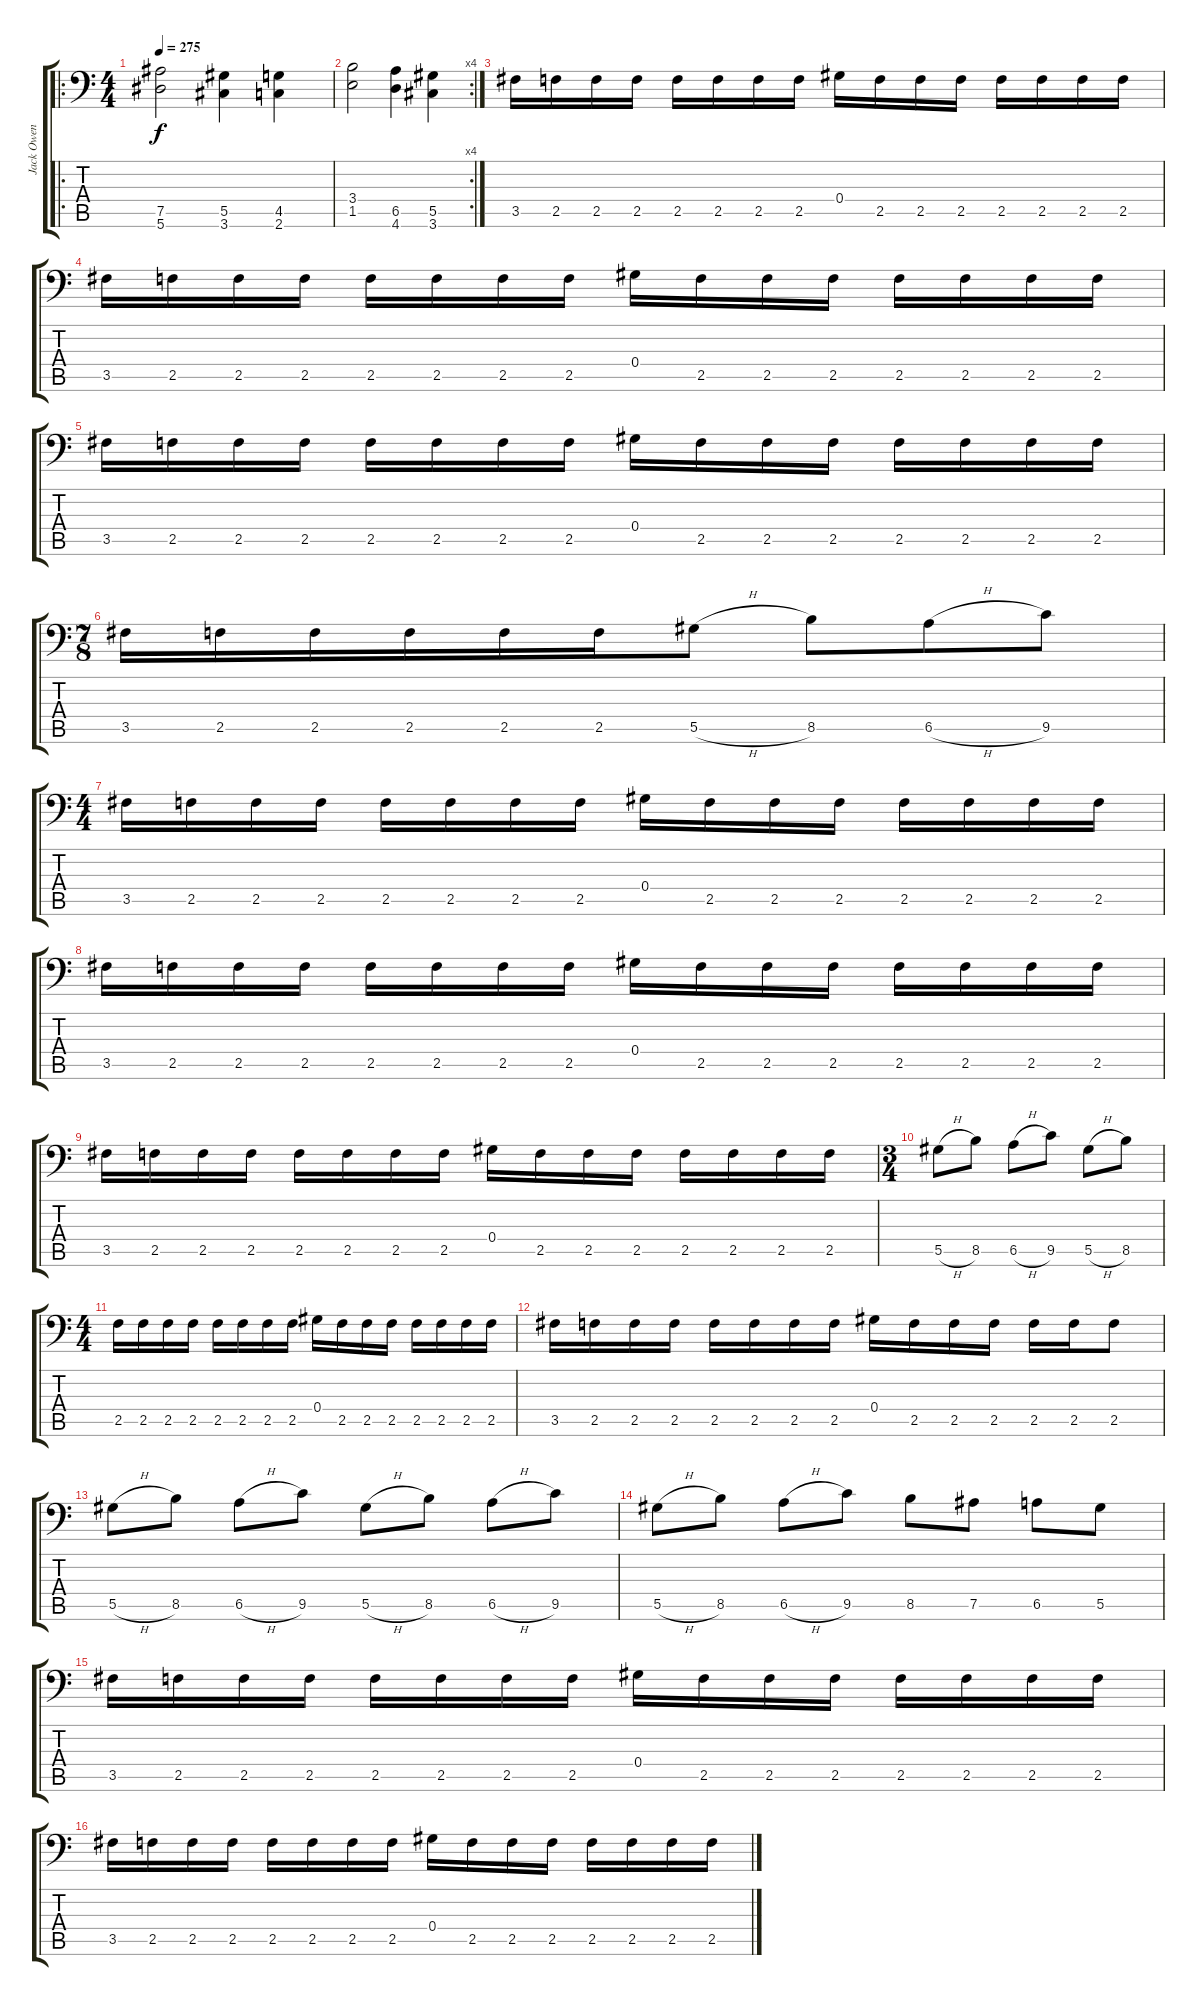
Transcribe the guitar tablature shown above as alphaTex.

\track ("Jack Owen" "Jack Owen") {instrument distortionguitar}
\staff {score tabs}
\tuning (Bb3 F3 Db3 Ab2 Eb2 Bb1) {hide}
\ro
\ts (4 4)
\tempo 275
\clef f4
\ks c
(7.5 5.6).2{dy f instrument distortionguitar} (5.5 3.6).4 (4.5 2.6).4 |
\rc 4
(3.4 1.5).2 (6.5 4.6).4 (5.5 3.6).4 |
3.5.16 2.5.16 2.5.16 2.5.16 2.5.16 2.5.16 2.5.16 2.5.16 0.4.16 2.5.16 2.5.16 2.5.16 2.5.16 2.5.16 2.5.16 2.5.16 |
3.5.16 2.5.16 2.5.16 2.5.16 2.5.16 2.5.16 2.5.16 2.5.16 0.4.16 2.5.16 2.5.16 2.5.16 2.5.16 2.5.16 2.5.16 2.5.16 |
3.5.16 2.5.16 2.5.16 2.5.16 2.5.16 2.5.16 2.5.16 2.5.16 0.4.16 2.5.16 2.5.16 2.5.16 2.5.16 2.5.16 2.5.16 2.5.16 |
\ts (7 8)
3.5.16 2.5.16 2.5.16 2.5.16 2.5.16 2.5.16 5.5{h}.8 8.5.8 6.5{h}.8 9.5.8 |
\ts (4 4)
3.5.16 2.5.16 2.5.16 2.5.16 2.5.16 2.5.16 2.5.16 2.5.16 0.4.16 2.5.16 2.5.16 2.5.16 2.5.16 2.5.16 2.5.16 2.5.16 |
3.5.16 2.5.16 2.5.16 2.5.16 2.5.16 2.5.16 2.5.16 2.5.16 0.4.16 2.5.16 2.5.16 2.5.16 2.5.16 2.5.16 2.5.16 2.5.16 |
3.5.16 2.5.16 2.5.16 2.5.16 2.5.16 2.5.16 2.5.16 2.5.16 0.4.16 2.5.16 2.5.16 2.5.16 2.5.16 2.5.16 2.5.16 2.5.16 |
\ts (3 4)
5.5{h}.8 8.5.8 6.5{h}.8 9.5.8 5.5{h}.8 8.5.8 |
\ts (4 4)
2.5.16{instrument distortionguitar} 2.5.16 2.5.16 2.5.16 2.5.16 2.5.16 2.5.16 2.5.16 0.4.16 2.5.16 2.5.16 2.5.16 2.5.16 2.5.16 2.5.16 2.5.16 |
3.5.16 2.5.16 2.5.16 2.5.16 2.5.16 2.5.16 2.5.16 2.5.16 0.4.16 2.5.16 2.5.16 2.5.16 2.5.16 2.5.16 2.5.8 |
5.5{h}.8 8.5.8 6.5{h}.8 9.5.8 5.5{h}.8 8.5.8 6.5{h}.8 9.5.8 |
5.5{h}.8 8.5.8 6.5{h}.8 9.5.8 8.5.8 7.5.8{instrument guitarfretnoise} 6.5.8{instrument guitarfretnoise} 5.5.8{instrument guitarfretnoise} |
3.5.16{instrument distortionguitar} 2.5.16 2.5.16 2.5.16 2.5.16 2.5.16 2.5.16 2.5.16 0.4.16 2.5.16 2.5.16 2.5.16 2.5.16 2.5.16 2.5.16 2.5.16 |
3.5.16 2.5.16 2.5.16 2.5.16 2.5.16 2.5.16 2.5.16 2.5.16 0.4.16 2.5.16 2.5.16 2.5.16 2.5.16 2.5.16 2.5.16 2.5.16
